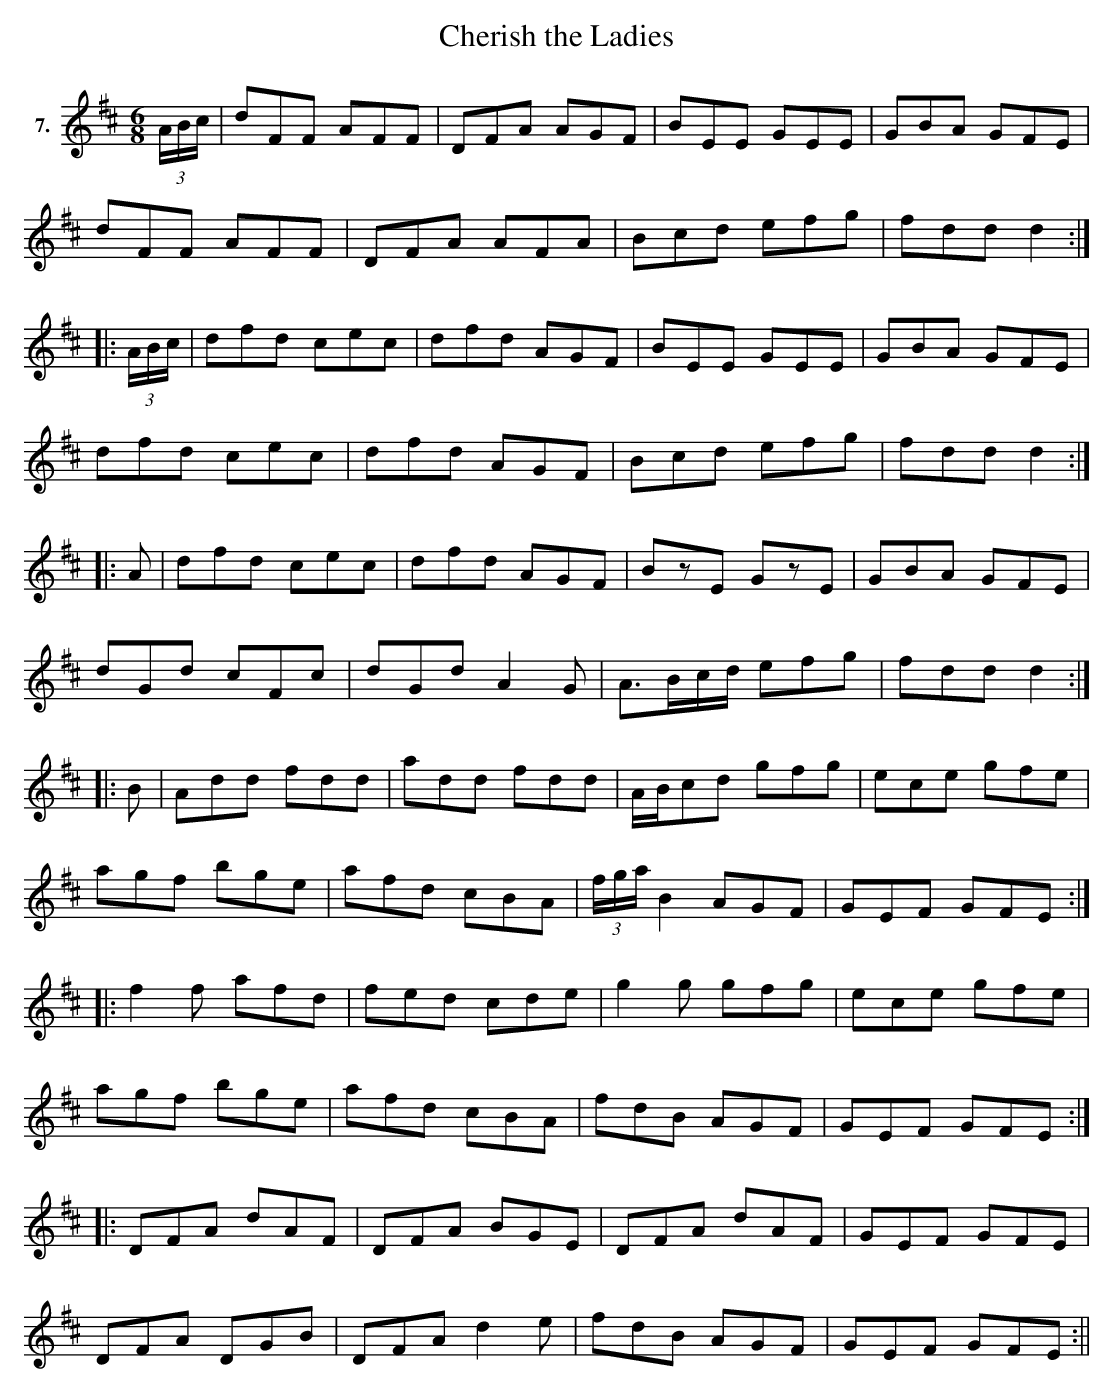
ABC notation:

X:1
T:Cherish the Ladies
M:6/8
L:1/8
K:D
V:1 clef=treble name="7."
[V:1] (3A/B/c/|dFF AFF|DFA AGF|BEE GEE|GBA GFE|
dFF AFF|DFA AFA|Bcd efg|fdd d2:|
|:(3A/B/c/|dfd cec|dfd AGF|BEE GEE|GBA GFE|
dfd cec|dfd AGF|Bcd efg|fdd d2:|
|:A|dfd cec|dfd AGF|BzE GzE|GBA GFE|
dGd cFc|dGd A2G|A>Bc/d/ efg|fdd d2:|
|:B|Add fdd|add fdd|A/B/cd gfg|ece gfe|
agf bge|afd cBA|(3f/g/a/ B2 AGF|GEF GFE:|
|:f2f afd|fed cde|g2g gfg|ece gfe|
agf bge|afd cBA|fdB AGF|GEF GFE:|
|:DFA dAF|DFA BGE|DFA dAF|GEF GFE|
DFA DGB|DFA d2e|fdB AGF|GEF GFE:||
